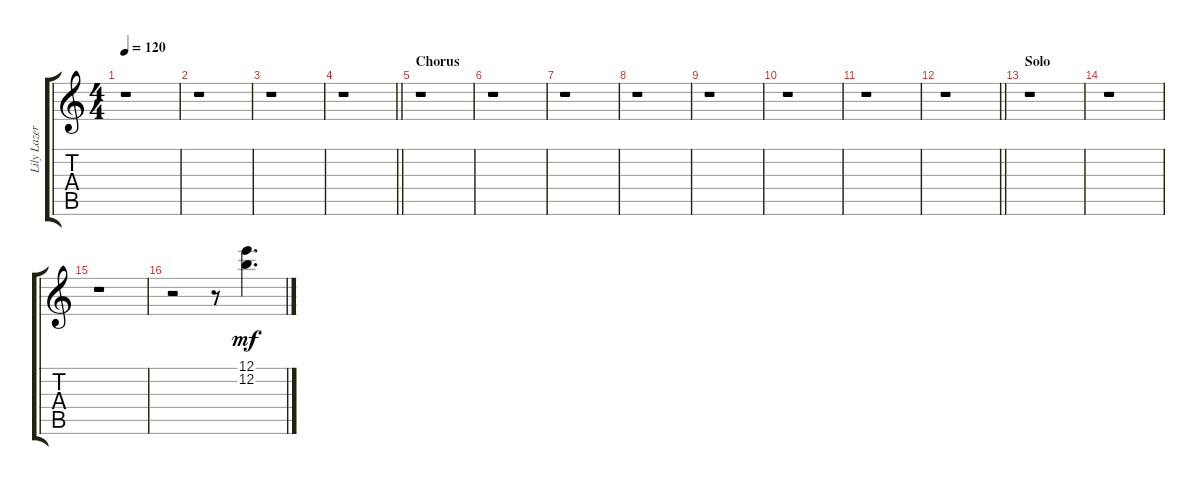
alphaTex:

\track ("Lily Lazer (Guitar)" "Lily Lazer") {instrument acousticguitarsteel}
\staff {score tabs}
\tuning (E4 B3 G3 D3 A2 E2) {hide}
\ts (4 4)
\tempo 120
\clef g2
\ks c
r.1{dy mf} |
r.1 |
r.1 |
\barLineRight lightlight
r.1 |
\section ("" "Chorus")
r.1 |
r.1 |
r.1 |
r.1 |
r.1 |
r.1 |
r.1 |
\barLineRight lightlight
r.1 |
\section ("" "Solo")
r.1 |
r.1 |
r.1 |
r.2{instrument distortionguitar} r.8 (12.1 12.2).4{d}
